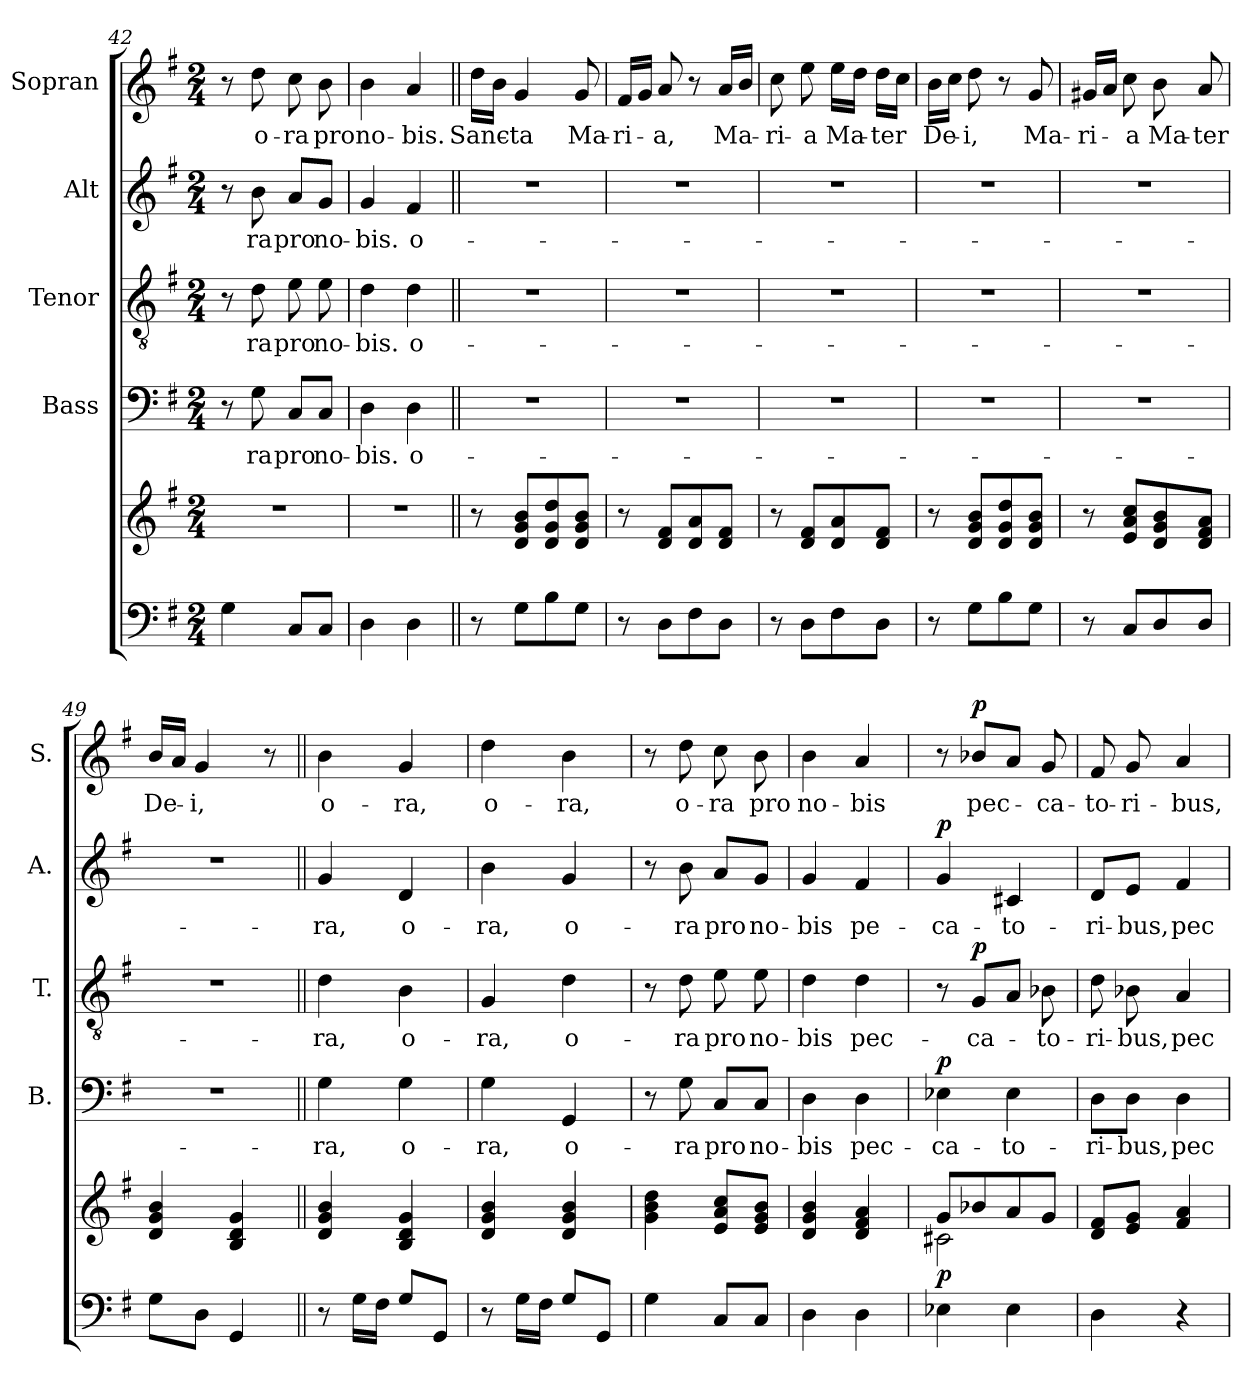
**kern	**kern	**dynam	**kern	**text	**dynam	**kern	**text	**dynam	**kern	**text	**dynam	**kern	**text	**dynam
*part5	*part5	*part5	*part4	*part4	*part4	*part3	*part3	*part3	*part2	*part2	*part2	*part1	*part1	*part1
*staff6	*staff5	*staff5/6	*staff4	*staff4	*staff4	*staff3	*staff3	*staff3	*staff2	*staff2	*staff2	*staff1	*staff1	*staff1
*	*	*	*I"Bass	*	*	*I"Tenor	*	*	*I"Alt	*	*	*I"Sopran	*	*
*	*	*	*I'B.	*	*	*I'T.	*	*	*I'A.	*	*	*I'S.	*	*
!!LO:PB:g=z
*clefF4	*clefG2	*	*clefF4	*	*	*clefGv2	*	*	*clefG2	*	*	*clefG2	*	*
*k[f#]	*k[f#]	*	*k[f#]	*	*	*k[f#]	*	*	*k[f#]	*	*	*k[f#]	*	*
*G:	*G:	*	*G:	*	*	*G:	*	*	*G:	*	*	*G:	*	*
*M2/4	*M2/4	*	*M2/4	*	*	*M2/4	*	*	*M2/4	*	*	*M2/4	*	*
=42	=42	=42	=42	=42	=42	=42	=42	=42	=42	=42	=42	=42	=42	=42
4G\	2r	.	8r	.	.	8r	.	.	8r	.	.	8r	.	.
!	!	!	!	!LO:LY:b	!	!	!LO:LY:b	!	!	!LO:LY:b	!	!	!LO:LY:b	!
.	.	.	8G\	-ra	.	8d\	-ra	.	8b\	-ra	.	8dd\	o-	.
!	!	!	!	!LO:LY:b	!	!	!LO:LY:b	!	!	!LO:LY:b	!	!	!LO:LY:b	!
8C/L	.	.	8C/L	pro	.	8e\	pro	.	8a/L	pro	.	8cc\	-ra	.
!	!	!	!	!LO:LY:b	!	!	!LO:LY:b	!	!	!LO:LY:b	!	!	!LO:LY:b	!
8C/J	.	.	8C/J	no-	.	8e\	no-	.	8g/J	no-	.	8b\	pro	.
=43	=43	=43	=43	=43	=43	=43	=43	=43	=43	=43	=43	=43	=43	=43
!	!	!	!	!LO:LY:b	!	!	!LO:LY:b	!	!	!LO:LY:b	!	!	!LO:LY:b	!
4D\	2r	.	4D\	-bis.	.	4d\	-bis.	.	4g/	-bis.	.	4b\	no-	.
!	!	!	!	!LO:LY:b	!	!	!LO:LY:b	!	!	!LO:LY:b	!	!	!LO:LY:b	!
4D\	.	.	4D\	o-	.	4d\	o-	.	4f#/	o-	.	4a/	-bis.	.
=44||	=44||	=44||	=44||	=44||	=44||	=44||	=44||	=44||	=44||	=44||	=44||	=44||	=44||	=44||
!	!	!	!	!	!	!	!	!	!	!	!	!	!LO:LY:b	!
8r	8r	.	2r	.	.	2r	.	.	2r	.	.	16dd\LL	Sanc-	.
.	.	.	.	.	.	.	.	.	.	.	.	16b\JJ	.	.
!	!	!	!	!	!	!	!	!	!	!	!	!	!LO:LY:b	!
8G\L	8d/ 8g/ 8b/L	.	.	.	.	.	.	.	.	.	.	4g/	-ta	.
8B\	8d/ 8g/ 8dd/	.	.	.	.	.	.	.	.	.	.	.	.	.
!	!	!	!	!	!	!	!	!	!	!	!	!	!LO:LY:b	!
8G\J	8d/ 8g/ 8b/J	.	.	.	.	.	.	.	.	.	.	8g/	Ma-	.
=45	=45	=45	=45	=45	=45	=45	=45	=45	=45	=45	=45	=45	=45	=45
!	!	!	!	!	!	!	!	!	!	!	!	!	!LO:LY:b	!
8r	8r	.	2r	.	.	2r	.	.	2r	.	.	16f#/LL	-ri-	.
.	.	.	.	.	.	.	.	.	.	.	.	16g/JJ	.	.
!	!	!	!	!	!	!	!	!	!	!	!	!	!LO:LY:b	!
8D\L	8d/ 8f#/L	.	.	.	.	.	.	.	.	.	.	8a/	-a,	.
8F#\	8d/ 8a/	.	.	.	.	.	.	.	.	.	.	8r	.	.
!	!	!	!	!	!	!	!	!	!	!	!	!	!LO:LY:b	!
8D\J	8d/ 8f#/J	.	.	.	.	.	.	.	.	.	.	16a/LL	Ma-	.
.	.	.	.	.	.	.	.	.	.	.	.	16b/JJ	.	.
=46	=46	=46	=46	=46	=46	=46	=46	=46	=46	=46	=46	=46	=46	=46
!	!	!	!	!	!	!	!	!	!	!	!	!	!LO:LY:b	!
8r	8r	.	2r	.	.	2r	.	.	2r	.	.	8cc\	-ri-	.
!	!	!	!	!	!	!	!	!	!	!	!	!	!LO:LY:b	!
8D\L	8d/ 8f#/L	.	.	.	.	.	.	.	.	.	.	8ee\	-a	.
!	!	!	!	!	!	!	!	!	!	!	!	!	!LO:LY:b	!
8F#\	8d/ 8a/	.	.	.	.	.	.	.	.	.	.	16ee\LL	Ma-	.
.	.	.	.	.	.	.	.	.	.	.	.	16dd\JJ	.	.
!	!	!	!	!	!	!	!	!	!	!	!	!	!LO:LY:b	!
8D\J	8d/ 8f#/J	.	.	.	.	.	.	.	.	.	.	16dd\LL	-ter	.
.	.	.	.	.	.	.	.	.	.	.	.	16cc\JJ	.	.
=47	=47	=47	=47	=47	=47	=47	=47	=47	=47	=47	=47	=47	=47	=47
!	!	!	!	!	!	!	!	!	!	!	!	!	!LO:LY:b	!
8r	8r	.	2r	.	.	2r	.	.	2r	.	.	16b\LL	De-	.
.	.	.	.	.	.	.	.	.	.	.	.	16cc\JJ	.	.
!	!	!	!	!	!	!	!	!	!	!	!	!	!LO:LY:b	!
8G\L	8d/ 8g/ 8b/L	.	.	.	.	.	.	.	.	.	.	8dd\	-i,	.
8B\	8d/ 8g/ 8dd/	.	.	.	.	.	.	.	.	.	.	8r	.	.
!	!	!	!	!	!	!	!	!	!	!	!	!	!LO:LY:b	!
8G\J	8d/ 8g/ 8b/J	.	.	.	.	.	.	.	.	.	.	8g/	Ma-	.
!!LO:LB:g=z
=48	=48	=48	=48	=48	=48	=48	=48	=48	=48	=48	=48	=48	=48	=48
!	!	!	!	!	!	!	!	!	!	!	!	!	!LO:LY:b	!
8r	8r	.	2r	.	.	2r	.	.	2r	.	.	16g#X/LL	-ri-	.
.	.	.	.	.	.	.	.	.	.	.	.	16a/JJ	.	.
!	!	!	!	!	!	!	!	!	!	!	!	!	!LO:LY:b	!
8C/L	8e/ 8a/ 8cc/L	.	.	.	.	.	.	.	.	.	.	8cc\	-a	.
!	!	!	!	!	!	!	!	!	!	!	!	!	!LO:LY:b	!
8D/	8d/ 8g/ 8b/	.	.	.	.	.	.	.	.	.	.	8b\	Ma-	.
!	!	!	!	!	!	!	!	!	!	!	!	!	!LO:LY:b	!
8D/J	8d/ 8f#/ 8a/J	.	.	.	.	.	.	.	.	.	.	8a/	-ter	.
=49	=49	=49	=49	=49	=49	=49	=49	=49	=49	=49	=49	=49	=49	=49
!	!	!	!	!	!	!	!	!	!	!	!	!	!LO:LY:b	!
8G\L	4d/ 4g/ 4b/	.	2r	.	.	2r	.	.	2r	.	.	16b/LL	De-	.
.	.	.	.	.	.	.	.	.	.	.	.	16a/JJ	.	.
!	!	!	!	!	!	!	!	!	!	!	!	!	!LO:LY:b	!
8D\J	.	.	.	.	.	.	.	.	.	.	.	4g/	-i,	.
4GG/	4B/ 4d/ 4g/	.	.	.	.	.	.	.	.	.	.	.	.	.
.	.	.	.	.	.	.	.	.	.	.	.	8r	.	.
=50||	=50||	=50||	=50||	=50||	=50||	=50||	=50||	=50||	=50||	=50||	=50||	=50||	=50||	=50||
!	!	!	!	!LO:LY:b	!	!	!LO:LY:b	!	!	!LO:LY:b	!	!	!LO:LY:b	!
8r	4d/ 4g/ 4b/	.	4G\	-ra,	.	4d\	-ra,	.	4g/	-ra,	.	4b\	o-	.
16G\LL	.	.	.	.	.	.	.	.	.	.	.	.	.	.
16F#\JJ	.	.	.	.	.	.	.	.	.	.	.	.	.	.
!	!	!	!	!LO:LY:b	!	!	!LO:LY:b	!	!	!LO:LY:b	!	!	!LO:LY:b	!
8G/L	4B/ 4d/ 4g/	.	4G\	o-	.	4B\	o-	.	4d/	o-	.	4g/	-ra,	.
8GG/J	.	.	.	.	.	.	.	.	.	.	.	.	.	.
=51	=51	=51	=51	=51	=51	=51	=51	=51	=51	=51	=51	=51	=51	=51
!	!	!	!	!LO:LY:b	!	!	!LO:LY:b	!	!	!LO:LY:b	!	!	!LO:LY:b	!
8r	4d/ 4g/ 4b/	.	4G\	-ra,	.	4G/	-ra,	.	4b\	-ra,	.	4dd\	o-	.
16G\LL	.	.	.	.	.	.	.	.	.	.	.	.	.	.
16F#\JJ	.	.	.	.	.	.	.	.	.	.	.	.	.	.
!	!	!	!	!LO:LY:b	!	!	!LO:LY:b	!	!	!LO:LY:b	!	!	!LO:LY:b	!
8G/L	4d/ 4g/ 4b/	.	4GG/	o-	.	4d\	o-	.	4g/	o-	.	4b\	-ra,	.
8GG/J	.	.	.	.	.	.	.	.	.	.	.	.	.	.
=52	=52	=52	=52	=52	=52	=52	=52	=52	=52	=52	=52	=52	=52	=52
4G\	4g\ 4b\ 4dd\	.	8r	.	.	8r	.	.	8r	.	.	8r	.	.
!	!	!	!	!LO:LY:b	!	!	!LO:LY:b	!	!	!LO:LY:b	!	!	!LO:LY:b	!
.	.	.	8G\	-ra	.	8d\	-ra	.	8b\	-ra	.	8dd\	o-	.
!	!	!	!	!LO:LY:b	!	!	!LO:LY:b	!	!	!LO:LY:b	!	!	!LO:LY:b	!
8C/L	8e/ 8a/ 8cc/L	.	8C/L	pro	.	8e\	pro	.	8a/L	pro	.	8cc\	-ra	.
!	!	!	!	!LO:LY:b	!	!	!LO:LY:b	!	!	!LO:LY:b	!	!	!LO:LY:b	!
8C/J	8e/ 8g/ 8b/J	.	8C/J	no-	.	8e\	no-	.	8g/J	no-	.	8b\	pro	.
=53	=53	=53	=53	=53	=53	=53	=53	=53	=53	=53	=53	=53	=53	=53
!	!	!	!	!LO:LY:b	!	!	!LO:LY:b	!	!	!LO:LY:b	!	!	!LO:LY:b	!
4D\	4d/ 4g/ 4b/	.	4D\	-bis	.	4d\	-bis	.	4g/	-bis	.	4b\	no-	.
!	!	!	!	!LO:LY:b	!	!	!LO:LY:b	!	!	!LO:LY:b	!	!	!LO:LY:b	!
4D\	4d/ 4f#/ 4a/	.	4D\	pec-	.	4d\	pec-	.	4f#/	pe-	.	4a/	-bis	.
=54	=54	=54	=54	=54	=54	=54	=54	=54	=54	=54	=54	=54	=54	=54
*	*^	*	*	*	*	*	*	*	*	*	*	*	*	*
!	!	!	!LO:DY:b	!	!LO:LY:b	!LO:DY:a	!	!	!	!	!LO:LY:b	!LO:DY:a	!	!	!
4E-X\	8g/L	2c#X\	p	4E-X\	-ca-	p	8r	.	.	4g/	-ca-	p	8r	.	.
!	!	!	!	!	!	!	!	!LO:LY:b	!LO:DY:a	!	!	!	!	!LO:LY:b	!LO:DY:a
.	8b-X/	.	.	.	.	.	8G/L	-ca-	p	.	.	.	8b-X/L	pec-	p
!	!	!	!	!	!LO:LY:b	!	!	!	!	!	!LO:LY:b	!	!	!	!
4E-\	8a/	.	.	4E-\	-to-	.	8A/J	.	.	4c#X/	-to-	.	8a/J	.	.
!	!	!	!	!	!	!	!	!LO:LY:b	!	!	!	!	!	!LO:LY:b	!
.	8g/J	.	.	.	.	.	8B-X\	-to-	.	.	.	.	8g/	-ca-	.
*	*v	*v	*	*	*	*	*	*	*	*	*	*	*	*	*
!!LO:PB:g=z
=55	=55	=55	=55	=55	=55	=55	=55	=55	=55	=55	=55	=55	=55	=55
!	!	!	!	!LO:LY:b	!	!	!LO:LY:b	!	!	!LO:LY:b	!	!	!LO:LY:b	!
4D\	8d/ 8f#/L	.	8D\L	-ri-	.	8d\	-ri-	.	8d/L	-ri-	.	8f#/	-to-	.
!	!	!	!	!LO:LY:b	!	!	!LO:LY:b	!	!	!LO:LY:b	!	!	!LO:LY:b	!
.	8e/ 8g/J	.	8D\J	-bus,	.	8B-X\	-bus,	.	8e/J	-bus,	.	8g/	-ri-	.
!	!	!	!	!LO:LY:b	!	!	!LO:LY:b	!	!	!LO:LY:b	!	!	!LO:LY:b	!
4r	4f#/ 4a/	.	4D\	pec-	.	4A/	pec-	.	4f#/	pec-	.	4a/	-bus,	.
=	=	=	=	=	=	=	=	=	=	=	=	=	=	=
*-	*-	*-	*-	*-	*-	*-	*-	*-	*-	*-	*-	*-	*-	*-
